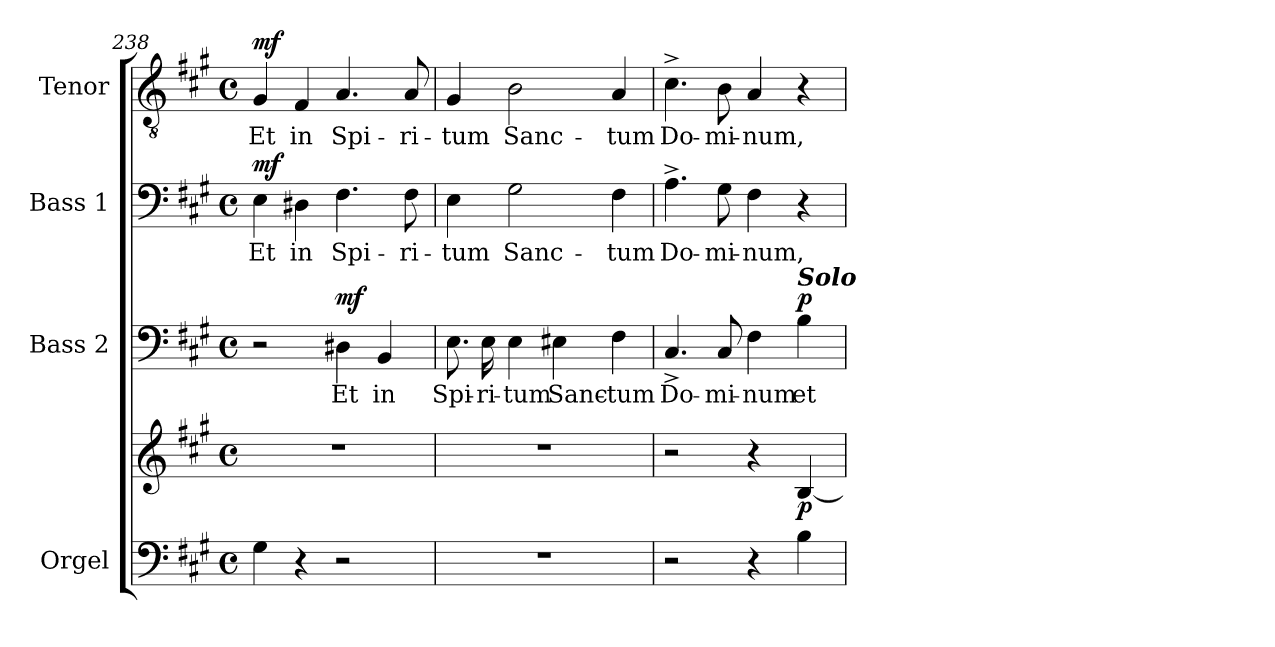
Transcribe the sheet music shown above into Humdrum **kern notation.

**kern	**kern	**dynam	**kern	**text	**dynam	**kern	**text	**dynam	**kern	**text	**dynam
*part4	*part4	*part4	*part3	*part3	*part3	*part2	*part2	*part2	*part1	*part1	*part1
*staff5	*staff4	*staff4/5	*staff3	*staff3	*staff3	*staff2	*staff2	*staff2	*staff1	*staff1	*staff1
*I"Orgel	*	*	*I"Bass 2	*	*	*I"Bass 1	*	*	*I"Tenor	*	*
*I'Org.	*	*	*I'B2.	*	*	*I'B1.	*	*	*I'T.	*	*
*clefF4	*clefG2	*	*clefF4	*	*	*clefF4	*	*	*clefGv2	*	*
*k[f#c#g#]	*k[f#c#g#]	*	*k[f#c#g#]	*	*	*k[f#c#g#]	*	*	*k[f#c#g#]	*	*
*A:	*A:	*	*A:	*	*	*A:	*	*	*A:	*	*
*M4/4	*M4/4	*	*M4/4	*	*	*M4/4	*	*	*M4/4	*	*
*met(c)	*met(c)	*	*met(c)	*	*	*met(c)	*	*	*met(c)	*	*
=238	=238	=238	=238	=238	=238	=238	=238	=238	=238	=238	=238
!	!	!	!	!	!	!	!LO:LY:b	!LO:DY:a	!	!LO:LY:b	!LO:DY:a
4G#\	1r	.	2r	.	.	4E\	Et	mf	4G#/	Et	mf
!	!	!	!	!	!	!	!LO:LY:b	!	!	!LO:LY:b	!
4r	.	.	.	.	.	4D#X\	in	.	4F#/	in	.
!	!	!	!	!LO:LY:b	!LO:DY:a	!	!LO:LY:b	!	!	!LO:LY:b	!
2r	.	.	4D#X\	Et	mf	4.F#\	Spi-	.	4.A/	Spi-	.
!	!	!	!	!LO:LY:b	!	!	!	!	!	!	!
.	.	.	4BB/	in	.	.	.	.	.	.	.
!	!	!	!	!	!	!	!LO:LY:b	!	!	!LO:LY:b	!
.	.	.	.	.	.	8F#\	-ri-	.	8A/	-ri-	.
=239	=239	=239	=239	=239	=239	=239	=239	=239	=239	=239	=239
!	!	!	!	!LO:LY:b	!	!	!LO:LY:b	!	!	!LO:LY:b	!
1r	1r	.	8.E\	Spi-	.	4E\	-tum	.	4G#/	-tum	.
!	!	!	!	!LO:LY:b	!	!	!	!	!	!	!
.	.	.	16E\	-ri-	.	.	.	.	.	.	.
!	!	!	!	!LO:LY:b	!	!	!LO:LY:b	!	!	!LO:LY:b	!
.	.	.	4E\	-tum	.	2G#\	Sanc-	.	2B\	Sanc-	.
!	!	!	!	!LO:LY:b	!	!	!	!	!	!	!
.	.	.	4E#X\	Sanc-	.	.	.	.	.	.	.
!	!	!	!	!LO:LY:b	!	!	!LO:LY:b	!	!	!LO:LY:b	!
.	.	.	4F#\	-tum	.	4F#\	-tum	.	4A/	-tum	.
=240	=240	=240	=240	=240	=240	=240	=240	=240	=240	=240	=240
!	!	!	!	!LO:LY:b	!	!	!LO:LY:b	!	!	!LO:LY:b	!
2r	2r	.	4.C#^</	Do-	.	4.A^>\	Do-	.	4.c#^>\	Do-	.
!	!	!	!	!LO:LY:b	!	!	!LO:LY:b	!	!	!LO:LY:b	!
.	.	.	8C#/	-mi-	.	8G#\	-mi-	.	8B\	-mi-	.
!	!	!	!	!LO:LY:b	!	!	!LO:LY:b	!	!	!LO:LY:b	!
4r	4r	.	4F#\	-num	.	4F#\	-num,	.	4A/	-num,	.
!	!	!	!LO:TX:a:Bi:t=Solo	!	!	!	!	!	!	!	!
!	!	!LO:DY:b	!	!LO:LY:b	!LO:DY:a	!	!	!	!	!	!
4B\	[4B/	p	4B\	et	p	4r	.	.	4r	.	.
=	=	=	=	=	=	=	=	=	=	=	=
*-	*-	*-	*-	*-	*-	*-	*-	*-	*-	*-	*-
